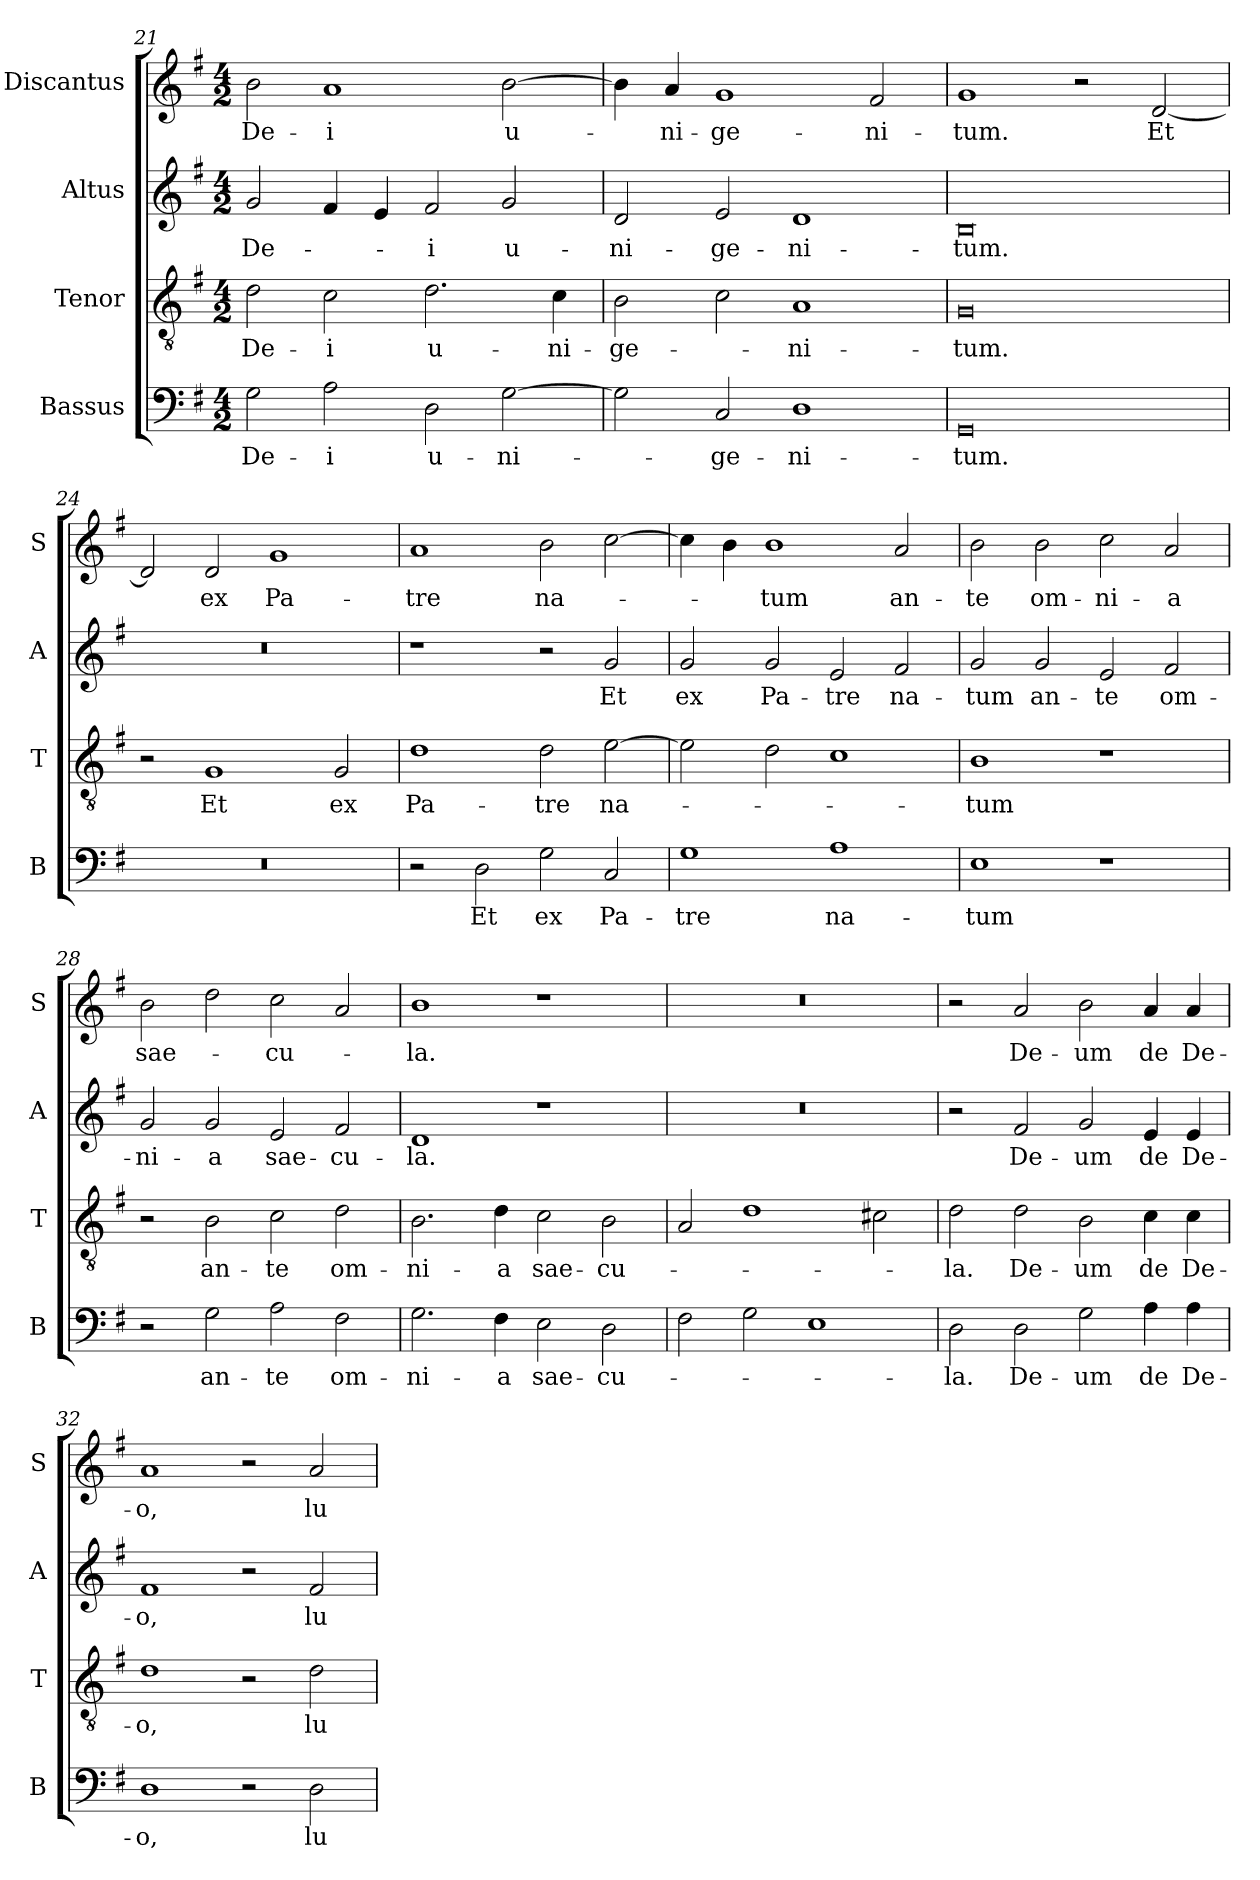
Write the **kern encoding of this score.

**kern	**text	**kern	**text	**kern	**text	**kern	**text
*part4	*part4	*part3	*part3	*part2	*part2	*part1	*part1
*staff4	*staff4	*staff3	*staff3	*staff2	*staff2	*staff1	*staff1
*I"Bassus	*	*I"Tenor	*	*I"Altus	*	*I"Discantus	*
*I'B	*	*I'T	*	*I'A	*	*I'S	*
*clefF4	*	*clefGv2	*	*clefG2	*	*clefG2	*
*k[f#]	*	*k[f#]	*	*k[f#]	*	*k[f#]	*
*G:	*	*G:	*	*G:	*	*G:	*
*M4/2	*	*M4/2	*	*M4/2	*	*M4/2	*
=21	=21	=21	=21	=21	=21	=21	=21
!	!LO:LY:b	!	!LO:LY:b	!	!LO:LY:b	!	!LO:LY:b
2G\	De-	2d\	De-	2g/	De-	2b\	De-
!	!LO:LY:b	!	!LO:LY:b	!	!	!	!LO:LY:b
2A\	-i	2c\	-i	4f#/	.	1a	-i
.	.	.	.	4e/	.	.	.
!	!LO:LY:b	!	!LO:LY:b	!	!LO:LY:b	!	!
2D\	u-	2.d\	u-	2f#/	-i	.	.
!	!LO:LY:b	!	!	!	!LO:LY:b	!	!LO:LY:b
[2G\	-ni-	.	.	2g/	u-	[2b\	u-
!	!	!	!LO:LY:b	!	!	!	!
.	.	4c\	-ni-	.	.	.	.
!!LO:LB:g=z
=22	=22	=22	=22	=22	=22	=22	=22
!	!	!	!LO:LY:b	!	!LO:LY:b	!	!
2G\]	.	2B\	-ge-	2d/	-ni-	4b\]	.
!	!	!	!	!	!	!	!LO:LY:b
.	.	.	.	.	.	4a/	-ni-
!	!LO:LY:b	!	!	!	!LO:LY:b	!	!LO:LY:b
2C/	-ge-	2c\	.	2e/	-ge-	1g	-ge-
!	!LO:LY:b	!	!LO:LY:b	!	!LO:LY:b	!	!
1D	-ni-	1A	-ni-	1d	-ni-	.	.
!	!	!	!	!	!	!	!LO:LY:b
.	.	.	.	.	.	2f#/	-ni-
=23	=23	=23	=23	=23	=23	=23	=23
!	!LO:LY:b	!	!LO:LY:b	!	!LO:LY:b	!	!LO:LY:b
0GG	-tum.	0G	-tum.	0B	-tum.	1g	-tum.
.	.	.	.	.	.	2r	.
!	!	!	!	!	!	!	!LO:LY:b
.	.	.	.	.	.	[2d/	Et
=24	=24	=24	=24	=24	=24	=24	=24
0r	.	2r	.	0r	.	2d/]	.
!	!	!	!LO:LY:b	!	!	!	!LO:LY:b
.	.	1G	Et	.	.	2d/	ex
!	!	!	!	!	!	!	!LO:LY:b
.	.	.	.	.	.	1g	Pa-
!	!	!	!LO:LY:b	!	!	!	!
.	.	2G/	ex	.	.	.	.
=25	=25	=25	=25	=25	=25	=25	=25
!	!	!	!LO:LY:b	!	!	!	!LO:LY:b
2r	.	1d	Pa-	1r	.	1a	-tre
!	!LO:LY:b	!	!	!	!	!	!
2D\	Et	.	.	.	.	.	.
!	!LO:LY:b	!	!LO:LY:b	!	!	!	!LO:LY:b
2G\	ex	2d\	-tre	2r	.	2b\	na-
!	!LO:LY:b	!	!LO:LY:b	!	!LO:LY:b	!	!
2C/	Pa-	[2e\	na-	2g/	Et	[2cc\	.
=26	=26	=26	=26	=26	=26	=26	=26
!	!LO:LY:b	!	!	!	!LO:LY:b	!	!
1G	-tre	2e\]	.	2g/	ex	4cc\]	.
.	.	.	.	.	.	4b\	.
!	!	!	!	!	!LO:LY:b	!	!LO:LY:b
.	.	2d\	.	2g/	Pa-	1b	-tum
!	!LO:LY:b	!	!	!	!LO:LY:b	!	!
1A	na-	1c	.	2e/	-tre	.	.
!	!	!	!	!	!LO:LY:b	!	!LO:LY:b
.	.	.	.	2f#/	na-	2a/	an-
=27	=27	=27	=27	=27	=27	=27	=27
!	!LO:LY:b	!	!LO:LY:b	!	!LO:LY:b	!	!LO:LY:b
1E	-tum	1B	-tum	2g/	-tum	2b\	-te
!	!	!	!	!	!LO:LY:b	!	!LO:LY:b
.	.	.	.	2g/	an-	2b\	om-
!	!	!	!	!	!LO:LY:b	!	!LO:LY:b
1r	.	1r	.	2e/	-te	2cc\	-ni-
!	!	!	!	!	!LO:LY:b	!	!LO:LY:b
.	.	.	.	2f#/	om-	2a/	-a
=28	=28	=28	=28	=28	=28	=28	=28
!	!	!	!	!	!LO:LY:b	!	!LO:LY:b
2r	.	2r	.	2g/	-ni-	2b\	sae-
!	!LO:LY:b	!	!LO:LY:b	!	!LO:LY:b	!	!
2G\	an-	2B\	an-	2g/	-a	2dd\	.
!	!LO:LY:b	!	!LO:LY:b	!	!LO:LY:b	!	!LO:LY:b
2A\	-te	2c\	-te	2e/	sae-	2cc\	-cu-
!	!LO:LY:b	!	!LO:LY:b	!	!LO:LY:b	!	!
2F#\	om-	2d\	om-	2f#/	-cu-	2a/	.
!!LO:LB:g=z
=29	=29	=29	=29	=29	=29	=29	=29
!	!LO:LY:b	!	!LO:LY:b	!	!LO:LY:b	!	!LO:LY:b
2.G\	-ni-	2.B\	-ni-	1d	-la.	1b	-la.
!	!LO:LY:b	!	!LO:LY:b	!	!	!	!
4F#\	-a	4d\	-a	.	.	.	.
!	!LO:LY:b	!	!LO:LY:b	!	!	!	!
2E\	sae-	2c\	sae-	1r	.	1r	.
!	!LO:LY:b	!	!LO:LY:b	!	!	!	!
2D\	-cu-	2B\	-cu-	.	.	.	.
=30	=30	=30	=30	=30	=30	=30	=30
2F#\	.	2A/	.	0r	.	0r	.
2G\	.	1d	.	.	.	.	.
1E	.	.	.	.	.	.	.
.	.	2c#X\	.	.	.	.	.
=31	=31	=31	=31	=31	=31	=31	=31
!	!LO:LY:b	!	!LO:LY:b	!	!	!	!
2D\	-la.	2d\	-la.	2r	.	2r	.
!	!LO:LY:b	!	!LO:LY:b	!	!LO:LY:b	!	!LO:LY:b
2D\	De-	2d\	De-	2f#/	De-	2a/	De-
!	!LO:LY:b	!	!LO:LY:b	!	!LO:LY:b	!	!LO:LY:b
2G\	-um	2B\	-um	2g/	-um	2b\	-um
!	!LO:LY:b	!	!LO:LY:b	!	!LO:LY:b	!	!LO:LY:b
4A\	de	4c\	de	4e/	de	4a/	de
!	!LO:LY:b	!	!LO:LY:b	!	!LO:LY:b	!	!LO:LY:b
4A\	De-	4c\	De-	4e/	De-	4a/	De-
=32	=32	=32	=32	=32	=32	=32	=32
!	!LO:LY:b	!	!LO:LY:b	!	!LO:LY:b	!	!LO:LY:b
1D	-o,	1d	-o,	1f#	-o,	1a	-o,
2r	.	2r	.	2r	.	2r	.
!	!LO:LY:b	!	!LO:LY:b	!	!LO:LY:b	!	!LO:LY:b
2D\	lu-	2d\	lu-	2f#/	lu-	2a/	lu-
=	=	=	=	=	=	=	=
*-	*-	*-	*-	*-	*-	*-	*-
